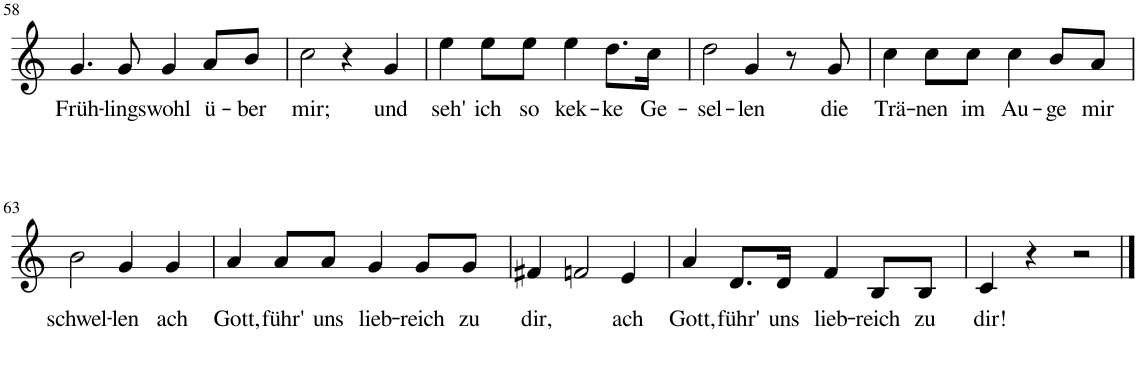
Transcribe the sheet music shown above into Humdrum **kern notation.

**kern	**text
*part1	*part1
*staff1	*staff1
*I"Piano	*
*I'Pno	*
!!LO:PB:g=z
*clefG2	*
*k[]	*
*M4/4	*
=58	=58
!	!LO:LY:b
4.g/	Früh-
!	!LO:LY:b
8g/	-lings
!	!LO:LY:b
4g/	wohl
!	!LO:LY:b
8a/L	ü-
!	!LO:LY:b
8b/J	-ber
=59	=59
!	!LO:LY:b
2cc\	mir;
4r	.
!	!LO:LY:b
4g/	und
=60	=60
!	!LO:LY:b
4ee\	seh'
!	!LO:LY:b
8ee\L	ich
!	!LO:LY:b
8ee\J	so
!	!LO:LY:b
4ee\	kek-
!	!LO:LY:b
8.dd\L	-ke
!	!LO:LY:b
16cc\Jk	Ge-
=61	=61
!	!LO:LY:b
2dd\	-sel-
!	!LO:LY:b
4g/	-len
8r	.
!	!LO:LY:b
8g/	die
=62	=62
!	!LO:LY:b
4cc\	Trä-
!	!LO:LY:b
8cc\L	-nen
!	!LO:LY:b
8cc\J	im
!	!LO:LY:b
4cc\	Au-
!	!LO:LY:b
8b/L	-ge
!	!LO:LY:b
8a/J	mir
!!LO:LB:g=z
=63	=63
!	!LO:LY:b
2b\	schwel-
!	!LO:LY:b
4g/	-len
!	!LO:LY:b
4g/	ach
=64	=64
!	!LO:LY:b
4a/	Gott,
!	!LO:LY:b
8a/L	führ'
!	!LO:LY:b
8a/J	uns
!	!LO:LY:b
4g/	lieb-
!	!LO:LY:b
8g/L	-reich
!	!LO:LY:b
8g/J	zu
=65	=65
!	!LO:LY:b
4f#X/	dir,
2fn/	.
!	!LO:LY:b
4e/	ach
=66	=66
!	!LO:LY:b
4a/	Gott,
!	!LO:LY:b
8.d/L	führ'
!	!LO:LY:b
16d/Jk	uns
!	!LO:LY:b
4f/	lieb-
!	!LO:LY:b
8B/L	-reich
!	!LO:LY:b
8B/J	zu
=67	=67
!	!LO:LY:b
4c/	dir!
4r	.
2r	.
==	==
*-	*-
